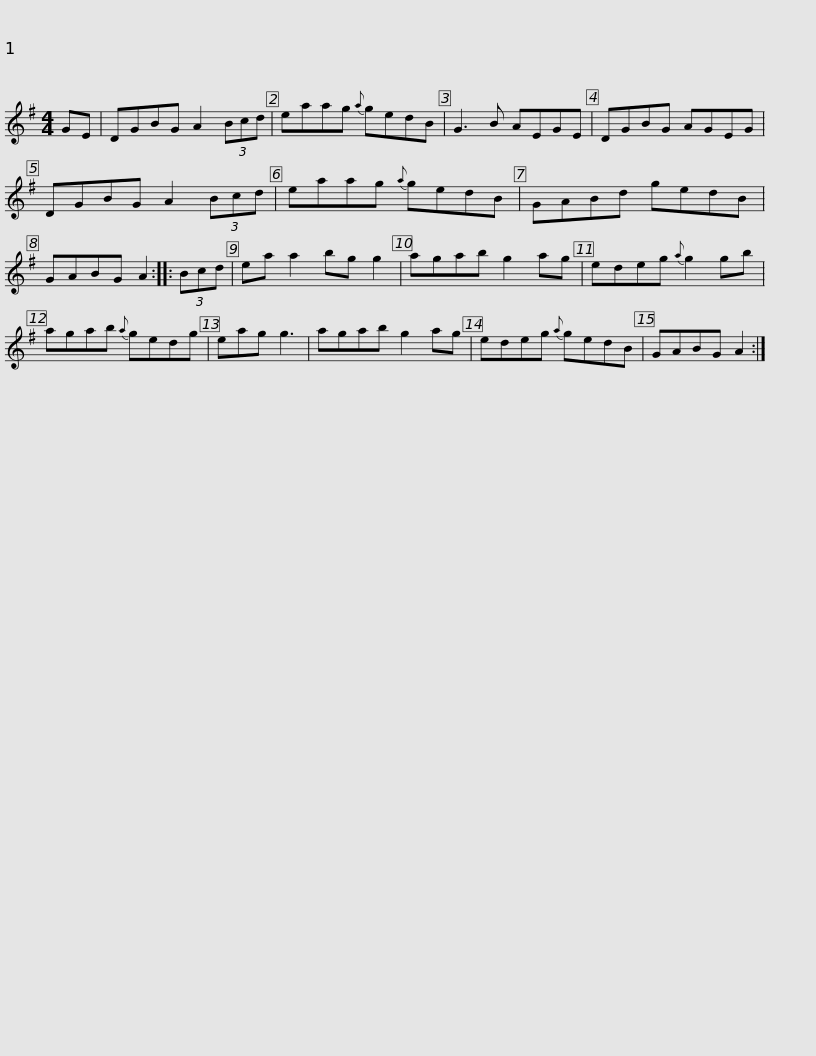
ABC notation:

X:1
L:1/8
M:4/4
I:linebreak $
K:G
V:1 treble
V:1
 GE | DGBG A2 (3Bcd | eaag{a} gedB | G3 B AEGE | DGBG AGEG | %5
 DGBG A2 (3Bcd |$ eaag{a} gedB | GABd gedB | GABG A2 :: (3Bcd | %10
 ea a2 bg g2 | agab g2 ag |$ edeg{a} g2 gb | agab{a} gedg | eag g3 | %15
 agab g2 ag | edeg{a} gedB |$ GABG A2 :| %18
